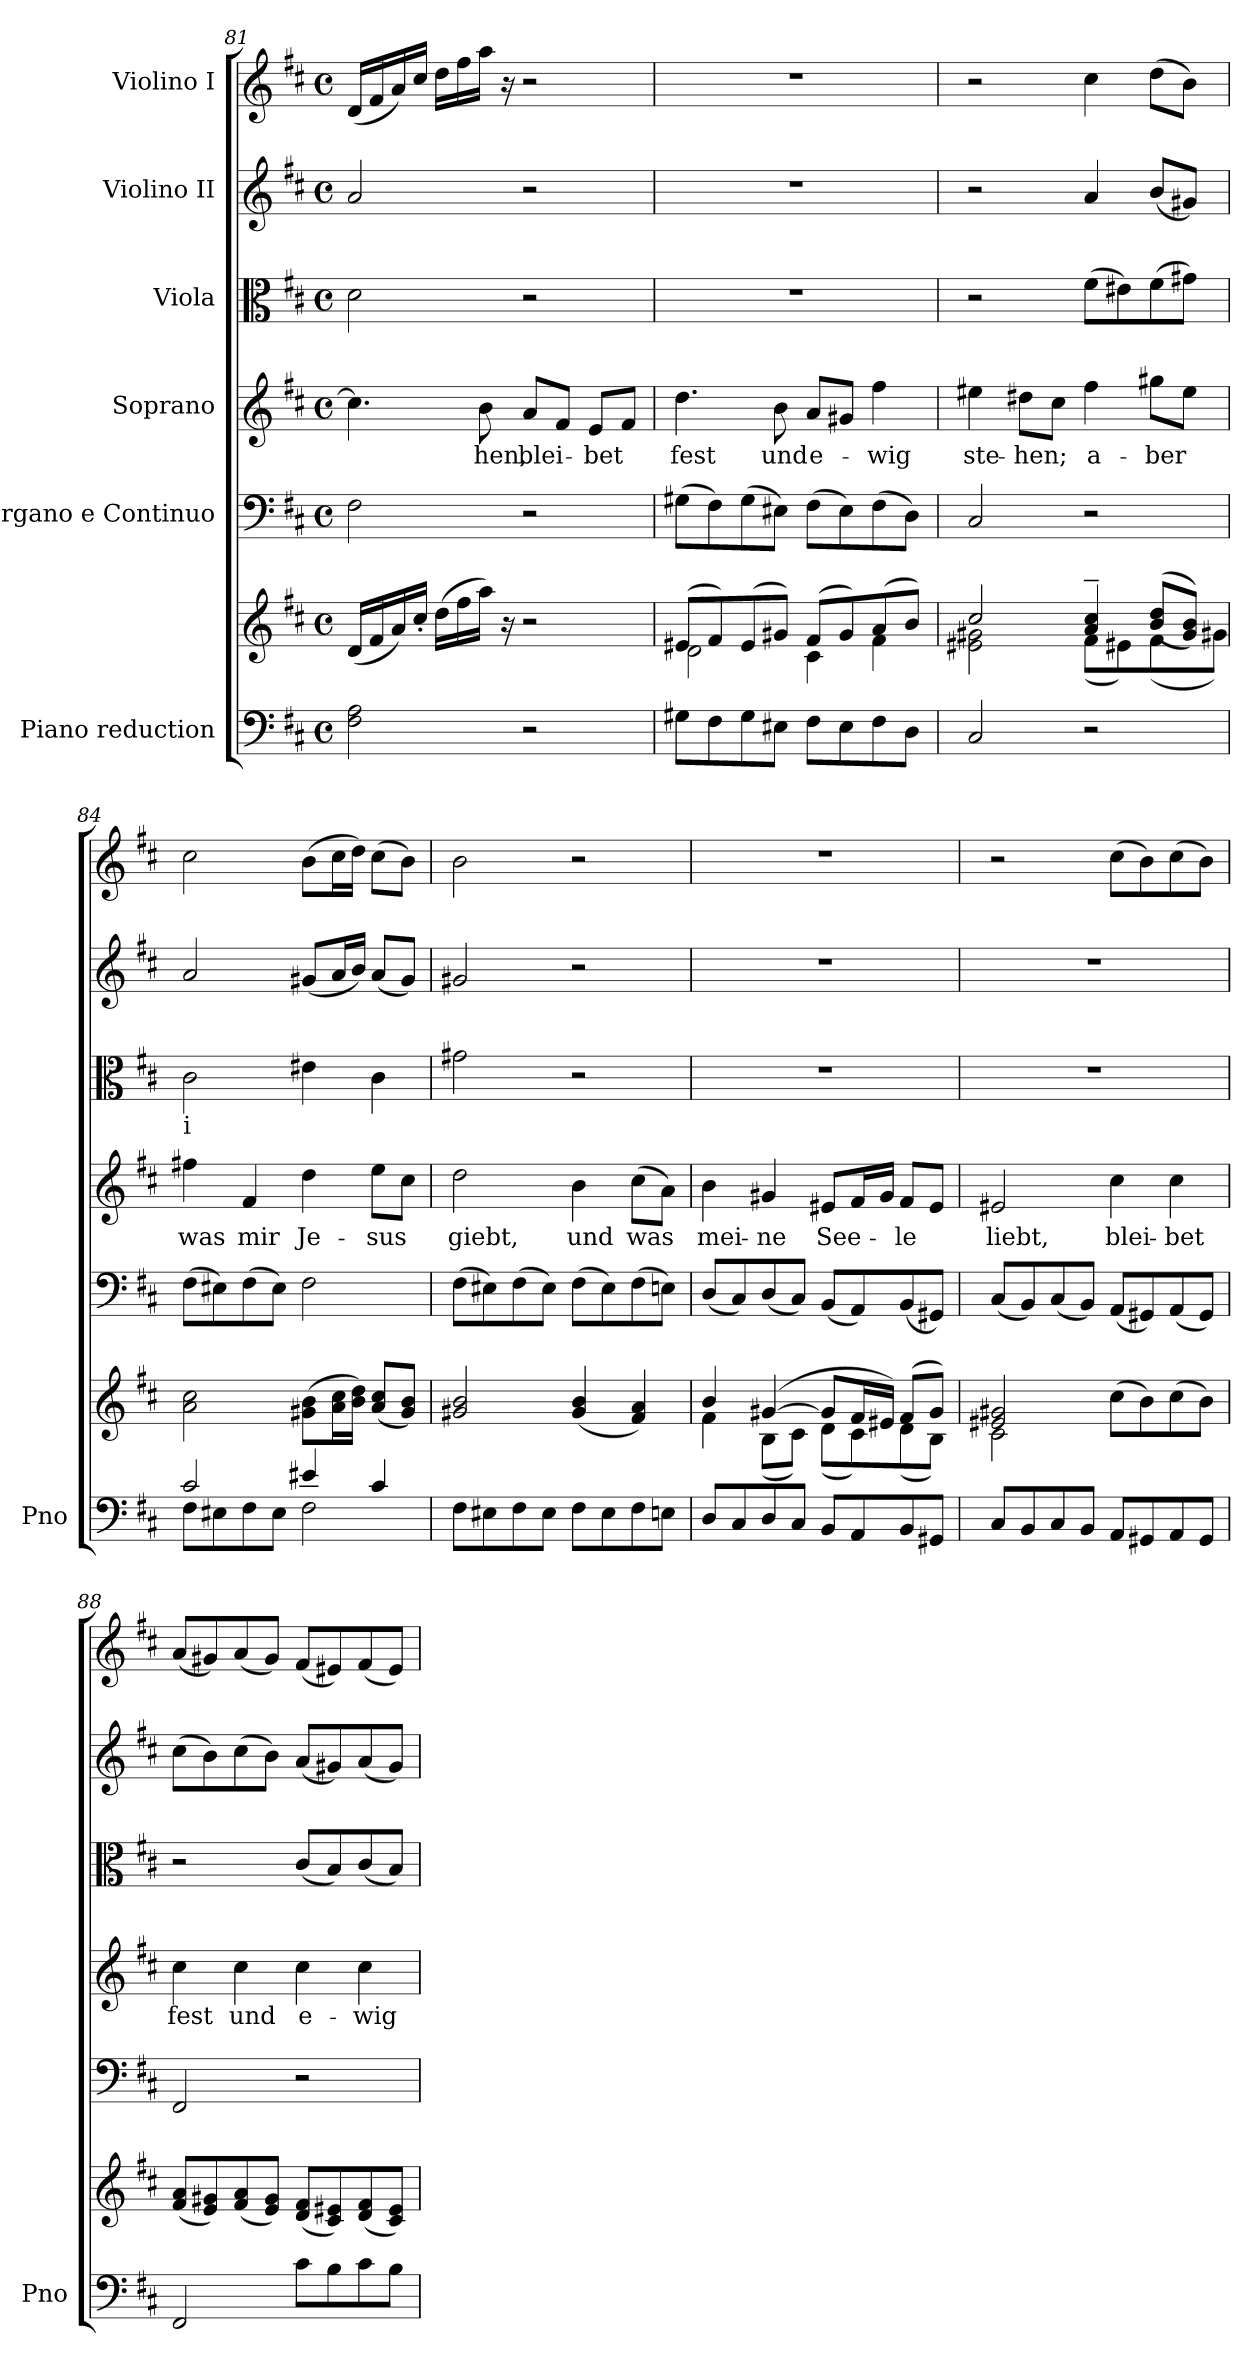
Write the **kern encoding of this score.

**kern	**kern	**kern	**kern	**text	**kern	**kern	**kern
*part6	*part6	*part5	*part4	*part4	*part3	*part2	*part1
*staff7	*staff6	*staff5	*staff4	*staff4	*staff3	*staff2	*staff1
*I"Piano reduction	*	*I"Organo e Continuo	*I"Soprano	*	*I"Viola	*I"Violino II	*I"Violino I
*I'Pno	*	*	*	*	*	*	*
*clefF4	*clefG2	*clefF4	*clefG2	*	*clefC3	*clefG2	*clefG2
*k[f#c#]	*k[f#c#]	*k[f#c#]	*k[f#c#]	*	*k[f#c#]	*k[f#c#]	*k[f#c#]
*M4/4	*M4/4	*M4/4	*M4/4	*	*M4/4	*M4/4	*M4/4
*met(c)	*met(c)	*met(c)	*met(c)	*	*met(c)	*met(c)	*met(c)
=81	=81	=81	=81	=81	=81	=81	=81
2F#\ 2A\	(<16d/LL	2F#\	4.cc#\]	.	2d\	2a/	(<16d/LL
.	16f#/	.	.	.	.	.	16f#/
.	16a/)	.	.	.	.	.	16a/)
.	16cc#'/JJ	.	.	.	.	.	16cc#/JJ
.	(>16dd\LL	.	.	.	.	.	16dd\LL
.	16ff#\	.	.	.	.	.	16ff#\
!	!	!	!	!LO:LY:b	!	!	!
.	16aa\JJ)	.	8b\	-hen,	.	.	16aa\JJ
.	16r	.	.	.	.	.	16r
!	!	!	!	!LO:LY:b	!	!	!
2r	2r	2r	8a/L	blei-	2r	2r	2r
.	.	.	8f#/J	.	.	.	.
!	!	!	!	!LO:LY:b	!	!	!
.	.	.	8e/L	bet	.	.	.
.	.	.	8f#/J	.	.	.	.
=82	=82	=82	=82	=82	=82	=82	=82
*	*^	*	*	*	*	*	*
!	!	!	!	!	!LO:LY:b	!	!	!
8G#X\L	(>8e#X/L	2d\	(>8G#X\L	4.dd\	fest	1r	1r	1r
8F#\	8f#/)	.	8F#\)	.	.	.	.	.
8G#\	(>8e#/	.	(>8G#\	.	.	.	.	.
!	!	!	!	!	!LO:LY:b	!	!	!
8E#X\J	8g#X/J)	.	8E#X\J)	8b\	und	.	.	.
!	!	!	!	!	!LO:LY:b	!	!	!
8F#\L	(>8f#/L	4c#\	(>8F#\L	8a/L	e-	.	.	.
8E#\	8g#/)	.	8E#\)	8g#X/J	.	.	.	.
!	!	!	!	!	!LO:LY:b	!	!	!
8F#\	(>8a/	4f#\	(>8F#\	4ff#\	-wig	.	.	.
8D\J	8b/J)	.	8D\J)	.	.	.	.	.
=83	=83	=83	=83	=83	=83	=83	=83	=83
!	!	!	!	!	!LO:LY:b	!	!	!
2C#/	2cc#/	2e#X\ 2g#X\	2C#/	4ee#X\	ste-	2r	2r	2r
!	!	!	!	!	!LO:LY:b	!	!	!
.	.	.	.	8dd#X\L	hen;	.	.	.
.	.	.	.	8cc#\J	.	.	.	.
!	!	!	!	!	!LO:LY:b	!	!	!
2r	4a/~ 4cc#/~	(<8f#\L	2r	4ff#\	a-	(>8f#\L	4a/	4cc#\
.	.	8e#X\)	.	.	.	8e#X\)	.	.
!	!	!	!	!	!LO:LY:b	!	!	!
.	(>(>8b/ 8dd/L	(<8f#\	.	8gg#X\L	ber	(>8f#\	(<8b/L	(>8dd\L
.	8g#/ 8b/J))	8g#X\J)	.	8ee#\J	.	8g#X\J)	8g#X/J)	8b\J)
!!LO:PB:g=z
=84	=84	=84	=84	=84	=84	=84	=84	=84
*^	*	*	*	*	*	*	*	*
!	!	!	!	!	!	!	!LO:TX:b:t=i	!	!
!	!	!	!	!	!	!LO:LY:b	!	!	!
*	*	*v	*v	*	*	*	*	*	*
2c#/	8F#\L	2a\ 2cc#\	(>8F#\L	4ff#X\	was	2c#\	2a/	2cc#\
.	8E#X\	.	8E#X\)	.	.	.	.	.
!	!	!	!	!	!LO:LY:b	!	!	!
.	8F#\	.	(>8F#\	4f#/	mir	.	.	.
.	8E#\J	.	8E#\J)	.	.	.	.	.
!	!	!	!	!	!LO:LY:b	!	!	!
4e#X/	2F#\	(>8g#X\ 8b\L	2F#\	4dd\	Je-	4e#X\	(<8g#X/L	(>8b\L
.	.	16a\ 16cc#\L	.	.	.	.	16a/L	16cc#\L
.	.	16b\ 16dd\JJ)	.	.	.	.	16b/JJ)	16dd\JJ)
!	!	!	!	!	!LO:LY:b	!	!	!
4c#/	.	(<8a/ 8cc#/L	.	8ee\L	sus	4c#\	(<8a/L	(>8cc#\L
.	.	8g#/ 8b/J)	.	8cc#\J	.	.	8g#/J)	8b\J)
*v	*v	*	*	*	*	*	*	*
=85	=85	=85	=85	=85	=85	=85	=85
!	!	!	!	!LO:LY:b	!	!	!
8F#\L	2g#X/ 2b/	(>8F#\L	2dd\	giebt,	2g#X\	2g#X/	2b\
8E#X\	.	8E#X\)	.	.	.	.	.
8F#\	.	(>8F#\	.	.	.	.	.
8E#\J	.	8E#\J)	.	.	.	.	.
!	!	!	!	!LO:LY:b	!	!	!
8F#\L	(<4g#/ 4b/	(>8F#\L	4b\	und	2r	2r	2r
8E#\	.	8E#\)	.	.	.	.	.
!	!	!	!	!LO:LY:b	!	!	!
8F#\	4f#/ 4a/)	(>8F#\	(>8cc#\L	was	.	.	.
8En\J	.	8En\J)	8a\J)	.	.	.	.
=86	=86	=86	=86	=86	=86	=86	=86
*	*^	*	*	*	*	*	*
!	!	!	!	!	!LO:LY:b	!	!	!
8D/L	4b/	4f#\	(<8D/L	4b\	mei-	1r	1r	1r
8C#/	.	.	8C#/)	.	.	.	.	.
!	!	!	!	!	!LO:LY:b	!	!	!
8D/	(>[4g#X/	(<8B\L	(<8D/	4g#X/	ne	.	.	.
8C#/J	.	8c#\J)	8C#/J)	.	.	.	.	.
!	!	!	!	!	!LO:LY:b	!	!	!
8BB/L	8g#/L]	(<8d\L	(<8BB/L	8e#X/L	See-	.	.	.
8AA/	16f#/L	8c#\)	8AA/)	16f#/L	.	.	.	.
.	16e#X/JJ)	.	.	16g#/JJ	.	.	.	.
!	!	!	!	!	!LO:LY:b	!	!	!
8BB/	(>8f#/L	(<8d\	(<8BB/	8f#/L	le	.	.	.
8GG#X/J	8g#/J)	8B\J)	8GG#X/J)	8e#/J	.	.	.	.
=87	=87	=87	=87	=87	=87	=87	=87	=87
!	!	!	!	!	!LO:LY:b	!	!	!
8C#/L	2e#X/ 2g#X/	2c#\	(<8C#/L	2e#X/	liebt,	1r	1r	2r
8BB/	.	.	8BB/)	.	.	.	.	.
8C#/	.	.	(<8C#/	.	.	.	.	.
8BB/J	.	.	8BB/J)	.	.	.	.	.
!	!	!	!	!	!LO:LY:b	!	!	!
8AA/L	(>8cc#\L	2ryy	(<8AA/L	4cc#\	blei-	.	.	(>8cc#\L
8GG#X/	8b\)	.	8GG#X/)	.	.	.	.	8b\)
!	!	!	!	!	!LO:LY:b	!	!	!
8AA/	(>8cc#\	.	(<8AA/	4cc#\	bet	.	.	(>8cc#\
8GG#/J	8b\J)	.	8GG#/J)	.	.	.	.	8b\J)
*	*v	*v	*	*	*	*	*	*
=88	=88	=88	=88	=88	=88	=88	=88
!	!	!	!	!LO:LY:b	!	!	!
2FF#/	(<8f#/ 8a/L	2FF#/	4cc#\	fest	2r	(>8cc#\L	(<8a/L
.	8e/ 8g#X/)	.	.	.	.	8b\)	8g#X/)
!	!	!	!	!LO:LY:b	!	!	!
.	(<8f#/ 8a/	.	4cc#\	und	.	(>8cc#\	(<8a/
.	8e/ 8g#/J)	.	.	.	.	8b\J)	8g#/J)
!	!	!	!	!LO:LY:b	!	!	!
8c#\L	(<8d/ 8f#/L	2r	4cc#\	e-	(<8c#/L	(<8a/L	(<8f#/L
8B\	8c#/ 8e#X/)	.	.	.	8B/)	8g#X/)	8e#X/)
!	!	!	!	!LO:LY:b	!	!	!
8c#\	(<8d/ 8f#/	.	4cc#\	wig	(<8c#/	(<8a/	(<8f#/
8B\J	8c#/ 8e#/J)	.	.	.	8B/J)	8g#/J)	8e#/J)
=	=	=	=	=	=	=	=
*-	*-	*-	*-	*-	*-	*-	*-
